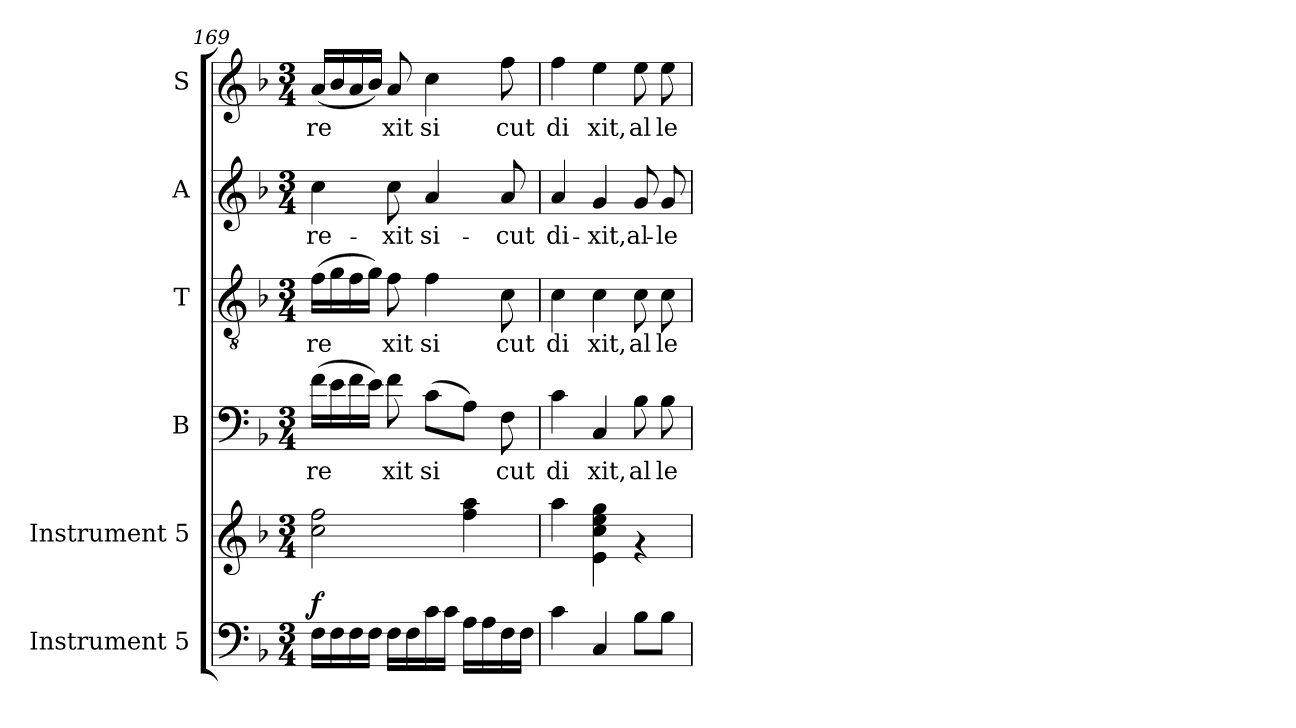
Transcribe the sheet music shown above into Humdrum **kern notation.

**kern	**dynam	**kern	**kern	**text	**kern	**text	**kern	**text	**kern	**text
*part6	*part6	*part5	*part4	*part4	*part3	*part3	*part2	*part2	*part1	*part1
*staff6	*staff6	*staff5	*staff4	*staff4	*staff3	*staff3	*staff2	*staff2	*staff1	*staff1
*I"Instrument 5	*	*I"Instrument 5	*I"B	*	*I"T	*	*I"A	*	*I"S	*
*	*	*	*I'B	*	*I'T	*	*I'A	*	*I'S	*
*clefF4	*	*clefG2	*clefF4	*	*clefGv2	*	*clefG2	*	*clefG2	*
*k[b-]	*	*k[b-]	*k[b-]	*	*k[b-]	*	*k[b-]	*	*k[b-]	*
*F:	*	*F:	*F:	*	*F:	*	*F:	*	*F:	*
*M3/4	*	*M3/4	*M3/4	*	*M3/4	*	*M3/4	*	*M3/4	*
=169	=169	=169	=169	=169	=169	=169	=169	=169	=169	=169
!	!LO:DY:a	!	!	!LO:LY:b:cj	!	!LO:LY:b:cj	!	!LO:LY:b:cj	!	!LO:LY:b:cj
16F\L	f	2cc\ 2ff\	(>16f\L	re	(>16f\L	re	4cc\	-re-	(<16a/L	re
!	!	!	!	!LO:LY:b:cj	!	!LO:LY:b:cj	!	!	!	!LO:LY:b:cj
16F\	.	.	16e\	.	16g\	.	.	.	16b-/	.
!	!	!	!	!LO:LY:b:cj	!	!LO:LY:b:cj	!	!	!	!LO:LY:b:cj
16F\	.	.	16f\	.	16f\	.	.	.	16a/	.
!	!	!	!	!LO:LY:b:cj	!	!LO:LY:b:cj	!	!	!	!LO:LY:b:cj
16F\J	.	.	16e\J)	.	16g\J)	.	.	.	16b-/J)	.
!	!	!	!	!LO:LY:b:cj	!	!LO:LY:b:cj	!	!LO:LY:b:cj	!	!LO:LY:b:cj
16F\L	.	.	8f\	xit	8f\	xit	8cc\	-xit	8a/	xit
16F\	.	.	.	.	.	.	.	.	.	.
!	!	!	!	!LO:LY:b:cj	!	!LO:LY:b:cj	!	!LO:LY:b:cj	!	!LO:LY:b:cj
16c\	.	.	(>8c\L	si	4f\	si	4a/	si-	4cc\	si
16c\J	.	.	.	.	.	.	.	.	.	.
!	!	!	!	!LO:LY:b:cj	!	!	!	!	!	!
16A\L	.	4aa\ 4ff\	8A\J)	.	.	.	.	.	.	.
16A\	.	.	.	.	.	.	.	.	.	.
!	!	!	!	!LO:LY:b:cj	!	!LO:LY:b:cj	!	!LO:LY:b:cj	!	!LO:LY:b:cj
16F\	.	.	8F\	cut	8c\	cut	8a/	-cut	8ff\	cut
16F\J	.	.	.	.	.	.	.	.	.	.
=170	=170	=170	=170	=170	=170	=170	=170	=170	=170	=170
!	!	!	!	!LO:LY:b:cj	!	!LO:LY:b:cj	!	!LO:LY:b:cj	!	!LO:LY:b:cj
4c\	.	4aa\	4c\	di	4c\	di	4a/	di-	4ff\	di
!	!	!	!	!LO:LY:b:cj	!	!LO:LY:b:cj	!	!LO:LY:b:cj	!	!LO:LY:b:cj
4C/	.	4ee\ 4cc\ 4e\ 4gg\	4C/	xit,	4c\	xit,	4g/	-xit,	4ee\	xit,
!	!	!	!	!LO:LY:b:cj	!	!LO:LY:b:cj	!	!LO:LY:b:cj	!	!LO:LY:b:cj
8B-\L	.	4rf	8B-\	al	8c\	al	8g/	al-	8ee\	al
!	!	!	!	!LO:LY:b:cj	!	!LO:LY:b:cj	!	!LO:LY:b:cj	!	!LO:LY:b:cj
8B-\J	.	.	8B-\	le	8c\	le	8g/	-le-	8ee\	le
=	=	=	=	=	=	=	=	=	=	=
*-	*-	*-	*-	*-	*-	*-	*-	*-	*-	*-
